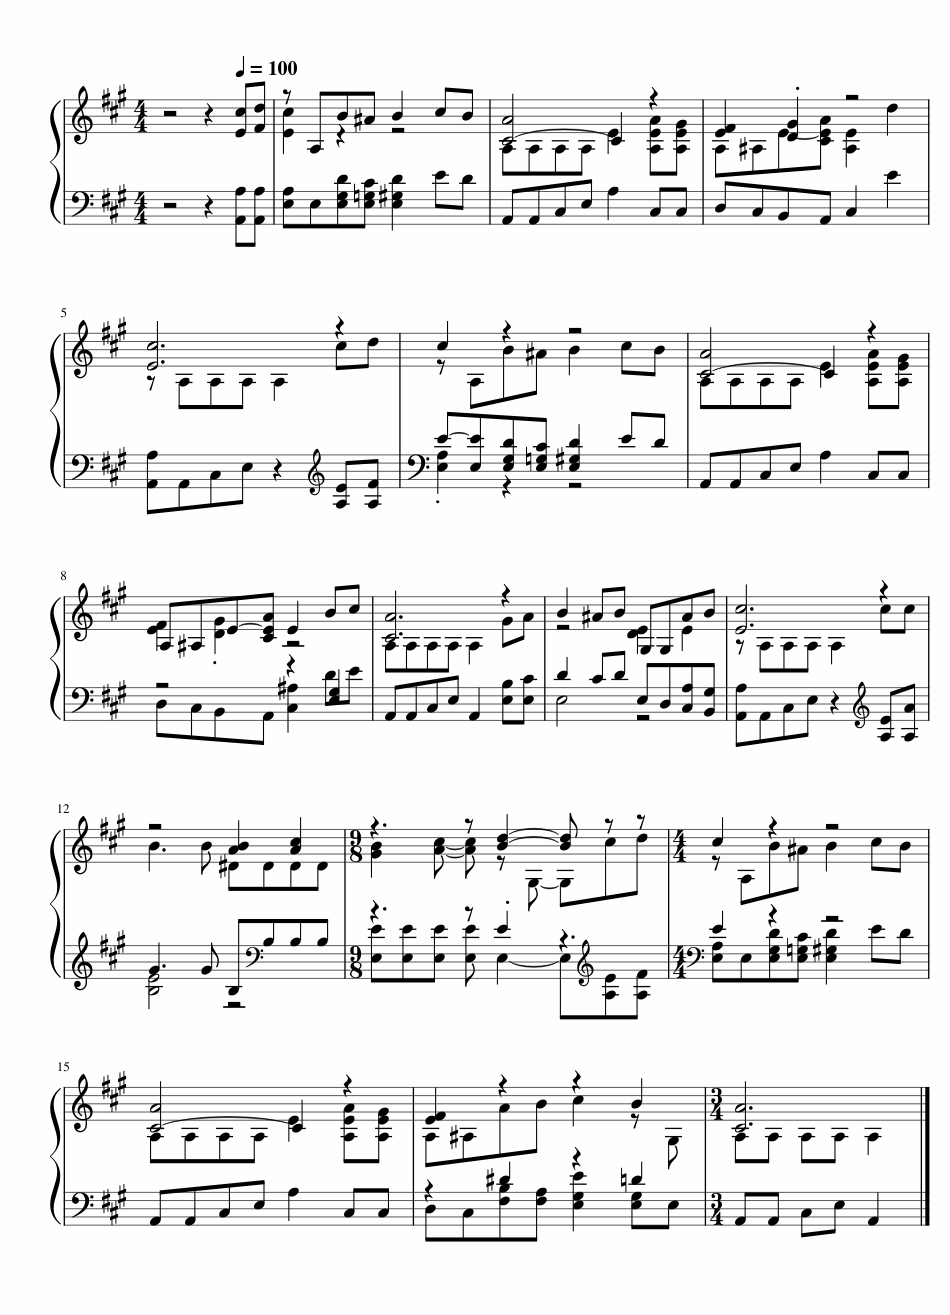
X:1
%%score { ( 1 3 ) | ( 2 4 ) }
L:1/8
M:4/4
I:linebreak $
K:A
V:1 treble
V:3 treble
V:2 bass
V:4 bass
V:1
 z4 z2[Q:1/4=100] [Ec][Fd] | z A,B^A B2 cB | [C-A]4 C2 z2 | [EF]2 .[DG]2 z4 |$ [Ec]6 z2 | %5
 c2 z2 z4 | [C-A]4 C2 z2 |$ A,^A,E-[CEA] E2 Bc | [CA]6 z2 | B2 ^AB G,G,AB | %10
 [Ec]6 z2 |$ z4 [AB]2 [Ac]2 |[M:9/8] z3 z [Bd]2- [Bd] z z |[M:4/4] c2 z2 z4 |$ [C-A]4 C2 z2 | %15
 [EF]2 z2 z2 B2 |[M:3/4] [CA]6 |] %17
V:2
 z4 z2 [A,,A,][A,,A,] | [E,A,]E,[E,G,D][E,=G,C] [E,^G,D]2 ED | A,,A,,C,E, A,2 C,C, | D,C,B,,A,, C,2 E2 |$ [A,,A,]A,,C,E, z2[K:treble] [A,E][A,F] | %5
 E-[E,E][E,G,D][E,=G,C] [E,^G,D]2 ED | A,,A,,C,E, A,2 C,C, |$ z4 z2 [E,G,]2 | A,,A,,C,E, A,,2 [E,B,][E,C] | D2 CD E,D,[C,A,][B,,G,] | %10
 [A,,A,]A,,C,E, z2[K:treble] [A,E][A,A] |$ G3 G B,[K:bass]B,B,B, |[M:9/8] z3 z .E2 z3[K:treble] |[M:4/4][K:bass] E2 z2 z4 |$ A,,A,,C,E, A,2 C,C, | %15
 z2 ^D2 z2 =D2 |[M:3/4] A,,A,, C,E, A,,2 |] %17
V:3
 x8 | [Ec]2 z2 z4 | A,A,A,A, E2 [A,EA][A,EG] | A,^A,E-[CEA] [A,E]2 d2 |$ z A,A,A, A,2 cd | %5
 z A,B^A B2 cB | A,A,A,A, E2 [A,EA][A,EG] |$ [EF]2 .[DG]2 z4 | A,A,A,A, A,2 GA | z4 [DE]2 E2 | %10
 z A,A,A, A,2 cc |$ B3 B ^DDDD |[M:9/8] [GB]2 [Ac]- [Ac] z G,- G,cd |[M:4/4] z A,B^A B2 cB |$ A,A,A,A, E2 [A,EA][A,EG] | %15
 A,^A,AB c2 z G, |[M:3/4] A,A, A,A, A,2 |] %17
V:4
 x8 | x8 | x8 | x8 |$ x6[K:treble] x2 | %5
 .[E,A,]2 z2 z4 | x8 |$ D,C,B,,A,, [C,^A,]2 DE | x8 | E,4 z4 | %10
 x6[K:treble] x2 |$ [B,E]4 z4[K:bass] |[M:9/8] [E,E][E,E][E,E] [E,E] E,2- E,[K:treble][A,E][A,F] |[M:4/4][K:bass] [E,A,]E,[E,G,D][E,=G,C] [E,^G,D]2 ED |$ x8 | %15
 D,C,[F,B,][F,A,] [E,G,E]2 [E,G,]E, |[M:3/4] x6 |] %17
